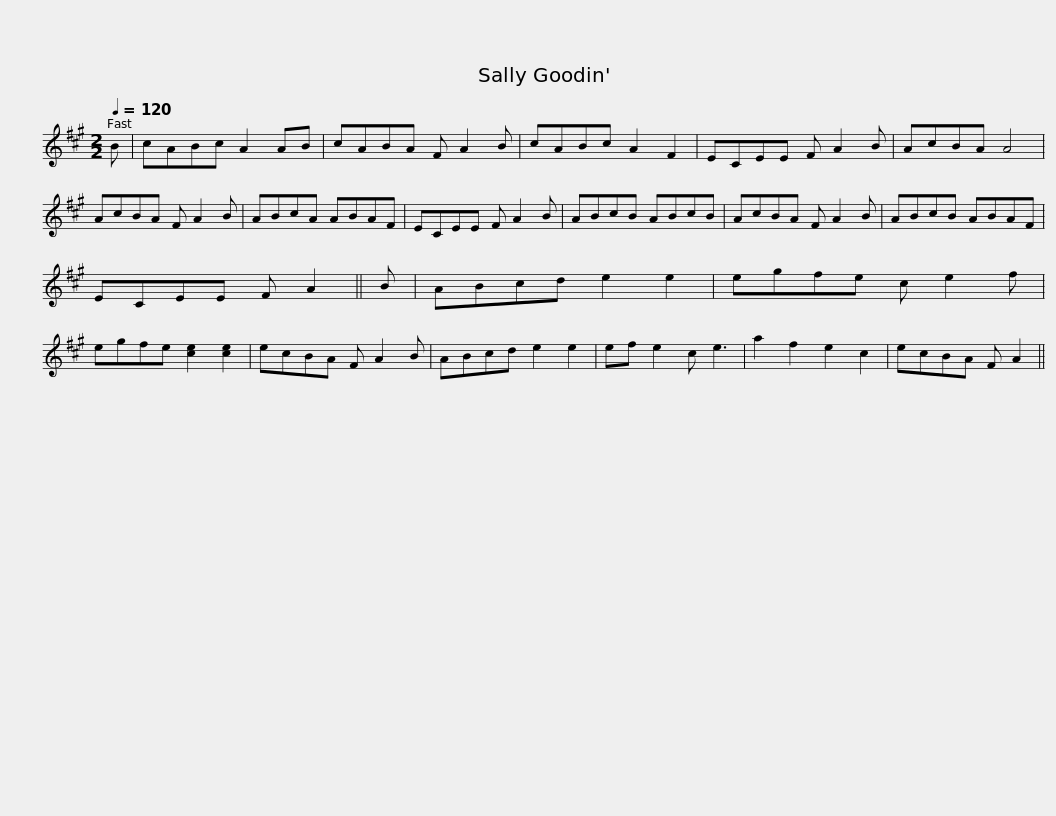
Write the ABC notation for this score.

X:1
L:1/8
Q:1/4=120
M:2/2
I:linebreak $
K:A
V:1 treble
V:1
 B | cABc A2 AB | cABA F A2 B | cABc A2 F2 | ECEE F A2 B | %5
 AcBA A4 | AcBA F A2 B |$ ABcA ABAF | ECEE F A2 B | ABcB ABcB | %10
 AcBA F A2 B | ABcB ABAF | ECEE F A2 ||$ B | ABcd e2 e2 | %15
 egfe c e2 f | egfe [ce]2 [ce]2 | ecBA F A2 B | ABcd e2 e2 | ef e2 c e3 | %20
 a2 f2 e2 c2 |$ ecBA F A2 || %22
